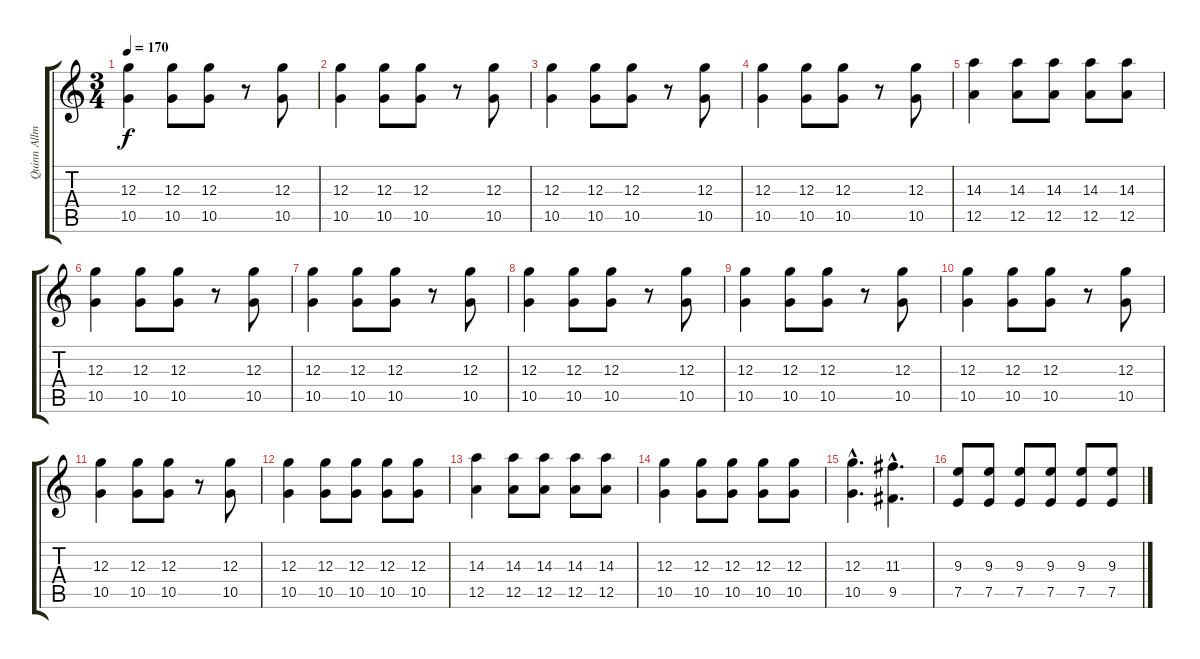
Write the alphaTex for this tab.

\track ("Quinn Allman II" "Quinn Allm") {instrument distortionguitar}
\staff {score tabs}
\tuning (E4 B3 G3 D3 A2 D2) {hide}
\ts (3 4)
\tempo 170
\clef g2
\ks c
(12.3 10.5).4{dy f} (12.3 10.5).8 (12.3 10.5).8 r.8 (12.3 10.5).8 |
(12.3 10.5).4 (12.3 10.5).8 (12.3 10.5).8 r.8 (12.3 10.5).8 |
(12.3 10.5).4 (12.3 10.5).8 (12.3 10.5).8 r.8 (12.3 10.5).8 |
(12.3 10.5).4 (12.3 10.5).8 (12.3 10.5).8 r.8 (12.3 10.5).8 |
(14.3 12.5).4 (14.3 12.5).8 (14.3 12.5).8 (14.3 12.5).8 (14.3 12.5).8 |
(12.3 10.5).4 (12.3 10.5).8 (12.3 10.5).8 r.8 (12.3 10.5).8 |
(12.3 10.5).4 (12.3 10.5).8 (12.3 10.5).8 r.8 (12.3 10.5).8 |
(12.3 10.5).4 (12.3 10.5).8 (12.3 10.5).8 r.8 (12.3 10.5).8 |
(12.3 10.5).4 (12.3 10.5).8 (12.3 10.5).8 r.8 (12.3 10.5).8 |
(12.3 10.5).4 (12.3 10.5).8 (12.3 10.5).8 r.8 (12.3 10.5).8 |
(12.3 10.5).4 (12.3 10.5).8 (12.3 10.5).8 r.8 (12.3 10.5).8 |
(12.3 10.5).4 (12.3 10.5).8 (12.3 10.5).8 (12.3 10.5).8 (12.3 10.5).8 |
(14.3 12.5).4 (14.3 12.5).8 (14.3 12.5).8 (14.3 12.5).8 (14.3 12.5).8 |
(12.3 10.5).4 (12.3 10.5).8 (12.3 10.5).8 (12.3 10.5).8 (12.3 10.5).8 |
(12.3{hac} 10.5{hac}).4{d} (11.3{hac} 9.5{hac}).4{d} |
(9.3 7.5).8 (9.3 7.5).8 (9.3 7.5).8 (9.3 7.5).8 (9.3 7.5).8 (9.3 7.5).8
